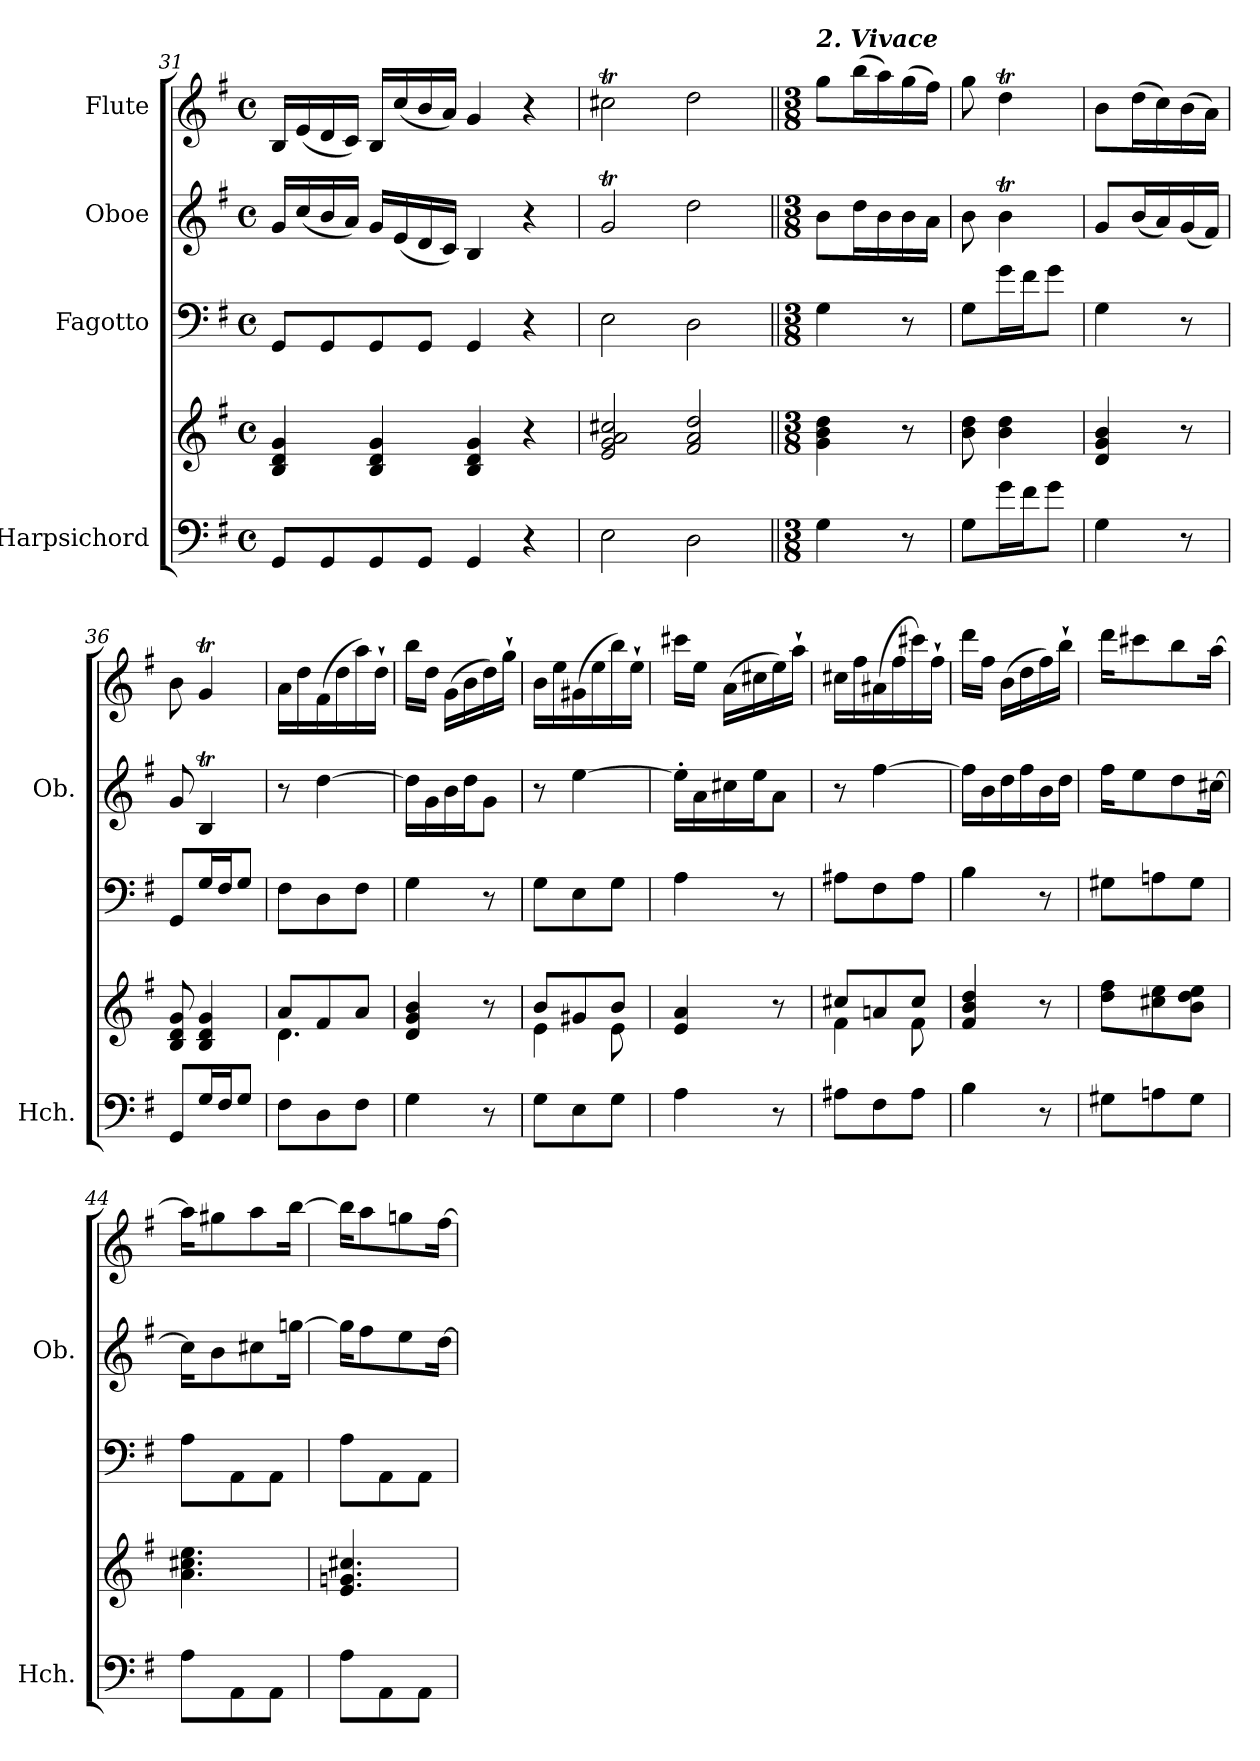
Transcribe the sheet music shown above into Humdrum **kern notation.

**kern	**kern	**kern	**kern	**kern
*part4	*part4	*part3	*part2	*part1
*staff5	*staff4	*staff3	*staff2	*staff1
*I"Harpsichord	*	*I"Fagotto	*I"Oboe	*I"Flute
*I'Hch.	*	*	*I'Ob.	*
*clefF4	*clefG2	*clefF4	*clefG2	*clefG2
*k[f#]	*k[f#]	*k[f#]	*k[f#]	*k[f#]
*M4/4	*M4/4	*M4/4	*M4/4	*M4/4
*met(c)	*met(c)	*met(c)	*met(c)	*met(c)
=31	=31	=31	=31	=31
8GG/L	4B/ 4d/ 4g/	8GG/L	16g/LL	16B/LL
.	.	.	(16cc/	(16e/
8GG/	.	8GG/	16b/	16d/
.	.	.	16a/JJ)	16c/JJ)
8GG/	4B/ 4d/ 4g/	8GG/	16g/LL	16B/LL
.	.	.	(16e/	(16cc/
8GG/J	.	8GG/J	16d/	16b/
.	.	.	16c/JJ)	16a/JJ)
4GG/	4B/ 4d/ 4g/	4GG/	4B/	4g/
4r	4r	4r	4r	4r
=32	=32	=32	=32	=32
2E\	2e/ 2g/ 2a/ 2cc#X/	2E\	2gT/	2cc#Xt\
2D\	2f#/ 2a/ 2dd/	2D\	2dd\	2dd\
!!LO:LB:g=z
=33||	=33||	=33||	=33||	=33||
*M3/8	*M3/8	*M3/8	*M3/8	*M3/8
*	*	*	*	*MM90
!	!	!	!	!LO:TX:a:Bi:t=2. Vivace
4G\	4g\ 4b\ 4dd\	4G\	8b\L	8gg\L
.	.	.	16dd\L	(16bb\L
.	.	.	16b\	16aa\)
8r	8r	8r	16b\	(16gg\
.	.	.	16a\JJ	16ff#\JJ)
=34	=34	=34	=34	=34
8G\L	8b\ 8dd\	8G\L	8b\	8gg\
16g\L	4b\ 4dd\	16g\L	4bt\	4ddT\
16f#\J	.	16f#\J	.	.
8g\J	.	8g\J	.	.
=35	=35	=35	=35	=35
4G\	4d/ 4g/ 4b/	4G\	8g/L	8b\L
.	.	.	(16b/L	(16dd\L
.	.	.	16a/)	16cc\)
8r	8r	8r	(16g/	(16b\
.	.	.	16f#/JJ)	16a\JJ)
=36	=36	=36	=36	=36
8GG/L	8B/ 8d/ 8g/	8GG/L	8g/	8b\
16G/L	4B/ 4d/ 4g/	16G/L	4Bt/	4gT/
16F#/J	.	16F#/J	.	.
8G/J	.	8G/J	.	.
=37	=37	=37	=37	=37
*	*^	*	*	*
8F#\L	8a/L	4.d\	8F#\L	8r	16a\LL
.	.	.	.	.	16dd\
8D\	8f#/	.	8D\	[4dd\	(16f#\
.	.	.	.	.	16dd\
8F#\J	8a/J	.	8F#\J	.	16aa\)
.	.	.	.	.	16dd`\JJ
*	*v	*v	*	*	*
=38	=38	=38	=38	=38
4G\	4d/ 4g/ 4b/	4G\	16dd\LL]	16bb\LL
.	.	.	16g\	16dd\JJ
.	.	.	16b\	(16g\LL
.	.	.	16dd\J	16b\
8r	8r	8r	8g\J	16dd\)
.	.	.	.	16gg`\JJ
=39	=39	=39	=39	=39
*	*^	*	*	*
8G\L	8b/L	4e\	8G\L	8r	16b\LL
.	.	.	.	.	16ee\
8E\	8g#X/	.	8E\	[4ee\	(16g#X\
.	.	.	.	.	16ee\
8G\J	8b/J	8e\	8G\J	.	16bb\)
.	.	.	.	.	16ee`\JJ
*	*v	*v	*	*	*
=40	=40	=40	=40	=40
4A\	4e/ 4a/	4A\	16ee'\LL]	16ccc#X\LL
.	.	.	16a\	16ee\JJ
.	.	.	16cc#X\	(16a\LL
.	.	.	16ee\J	16cc#X\
8r	8r	8r	8a\J	16ee\)
.	.	.	.	16aa`\JJ
=41	=41	=41	=41	=41
*	*^	*	*	*
8A#X\L	8cc#X/L	4f#\	8A#X\L	8r	16cc#X\LL
.	.	.	.	.	16ff#\
8F#\	8an/	.	8F#\	[4ff#\	(16a#X\
.	.	.	.	.	16ff#\
8A#\J	8cc#/J	8f#\	8A#\J	.	16ccc#X\)
.	.	.	.	.	16ff#`\JJ
*	*v	*v	*	*	*
=42	=42	=42	=42	=42
4B\	4f#/ 4b/ 4dd/	4B\	16ff#\LL]	16ddd\LL
.	.	.	16b\	16ff#\JJ
.	.	.	16dd\	(16b\LL
.	.	.	16ff#\	16dd\
8r	8r	8r	16b\	16ff#\)
.	.	.	16dd\JJ	16bb`\JJ
=43	=43	=43	=43	=43
8G#X\L	8dd\ 8ff#\L	8G#X\L	16ff#\KL	16ddd\KL
.	.	.	8ee\	8ccc#X\
8An\	8cc#X\ 8ee\	8An\	.	.
.	.	.	8dd\	8bb\
8G#\J	8b\ 8dd\ 8ee\J	8G#\J	.	.
.	.	.	[16cc#X\Jk	[16aa\Jk
!!LO:LB:g=z
=44	=44	=44	=44	=44
8A\L	4.a\ 4.cc#X\ 4.ee\	8A\L	16cc#\KL]	16aa\KL]
.	.	.	8b\	8gg#X\
8AA\	.	8AA\	.	.
.	.	.	8cc#X\	8aa\
8AA\J	.	8AA\J	.	.
.	.	.	[16ggn\Jk	[16bb\Jk
=45	=45	=45	=45	=45
8A\L	4.e/ 4.gn/ 4.cc#X/	8A\L	16gg\KL]	16bb\KL]
.	.	.	8ff#\	8aa\
8AA\	.	8AA\	.	.
.	.	.	8ee\	8ggn\
8AA\J	.	8AA\J	.	.
.	.	.	[16dd\Jk	[16ff#\Jk
=	=	=	=	=
*-	*-	*-	*-	*-
